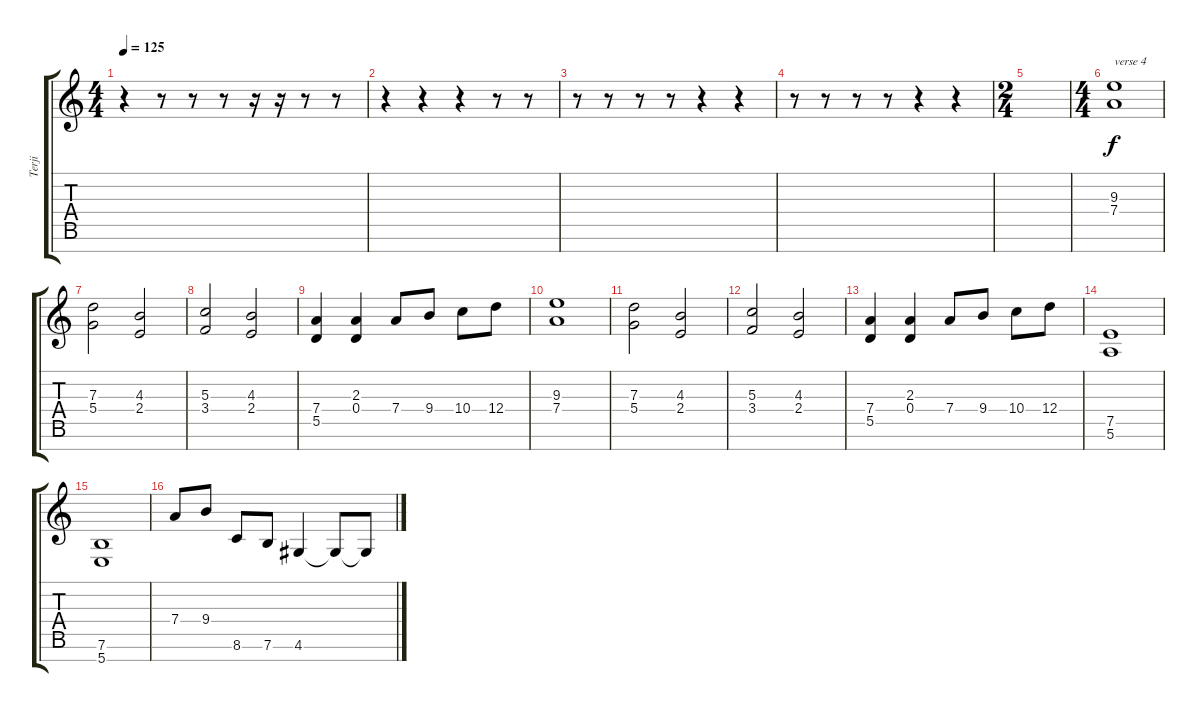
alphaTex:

\track ("Terji" "Terji") {instrument distortionguitar}
\staff {score tabs}
\tuning (E4 B3 G3 D3 A2 E2 B1) {hide}
\ts (4 4)
\tempo 125
\clef g2
\ks c
r.4{dy f} r.8 r.8 r.8 r.16 r.16 r.8 r.8 |
r.4 r.4 r.4 r.8 r.8 |
r.8 r.8 r.8 r.8 r.4 r.4 |
r.8 r.8 r.8 r.8 r.4 r.4 |
\ts (2 4)
|
\ts (4 4)
(9.3 7.4).1{txt "verse 4" volume 9 instrument distortionguitar} |
(7.3 5.4).2 (4.3 2.4).2 |
(5.3 3.4).2 (4.3 2.4).2 |
(7.4 5.5).4 (2.3 0.4).4 7.4.8 9.4.8 10.4.8 12.4.8 |
(9.3 7.4).1{volume 9 instrument distortionguitar} |
(7.3 5.4).2 (4.3 2.4).2 |
(5.3 3.4).2 (4.3 2.4).2 |
(7.4 5.5).4 (2.3 0.4).4 7.4.8 9.4.8 10.4.8 12.4.8 |
(7.5 5.6).1 |
(7.6 5.7).1 |
7.4.8 9.4.8 8.6.8 7.6.8 4.6.4 4.6{t}.8 4.6{t}.8
